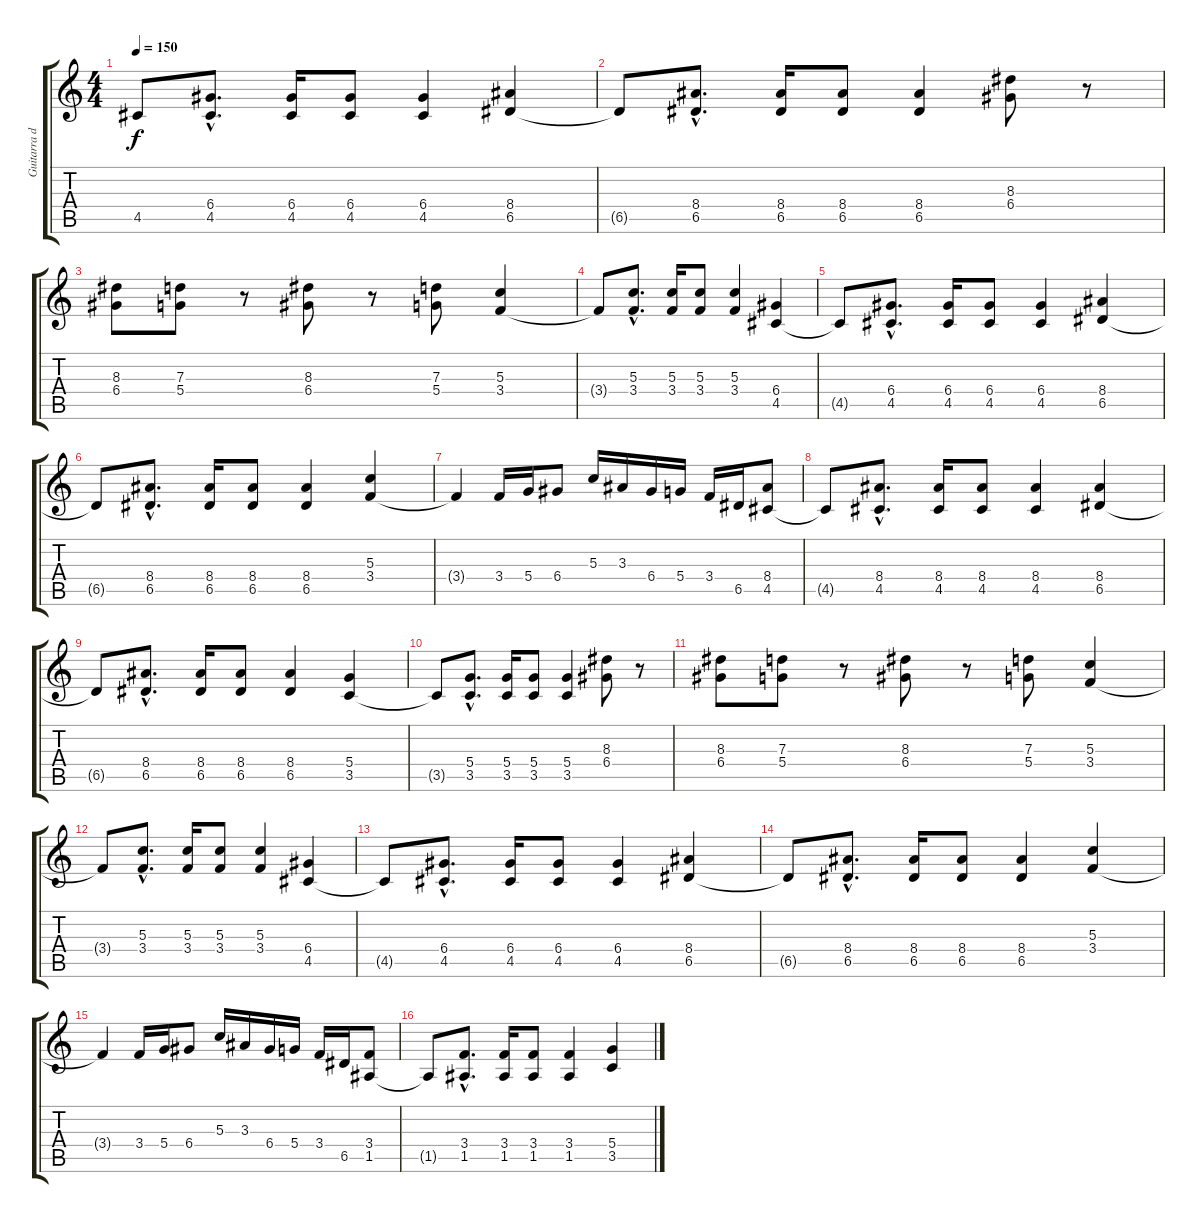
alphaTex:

\track ("Guitarra de Fondo" "Guitarra d") {instrument distortionguitar}
\staff {score tabs}
\tuning (E4 B3 G3 D3 A2 E2) {hide}
\ts (4 4)
\tempo 150
\clef g2
\ks c
4.5{t}.8{dy f} (6.4{hac} 4.5{hac}).8{d} (6.4 4.5).16 (6.4 4.5).8 (6.4 4.5).4 (8.4 6.5).4 |
6.5{t}.8 (8.4{hac} 6.5{hac}).8{d} (8.4 6.5).16 (8.4 6.5).8 (8.4 6.5).4 (8.3 6.4).8 r.8 |
(8.3 6.4).8 (7.3 5.4).8 r.8 (8.3 6.4).8 r.8 (7.3 5.4).8 (5.3 3.4).4 |
3.4{t}.8 (5.3{hac} 3.4{hac}).8{d} (5.3 3.4).16 (5.3 3.4).8 (5.3 3.4).4 (6.4 4.5).4 |
4.5{t}.8 (6.4{hac} 4.5{hac}).8{d} (6.4 4.5).16 (6.4 4.5).8 (6.4 4.5).4 (8.4 6.5).4 |
6.5{t}.8 (8.4{hac} 6.5{hac}).8{d} (8.4 6.5).16 (8.4 6.5).8 (8.4 6.5).4 (5.3 3.4).4 |
3.4{t}.4 3.4.16 5.4.16 6.4.8 5.3.16 3.3.16 6.4.16 5.4.16 3.4.16 6.5.16 (8.4 4.5).8 |
4.5{t}.8 (8.4{hac} 4.5{hac}).8{d} (8.4 4.5).16 (8.4 4.5).8 (8.4 4.5).4 (8.4 6.5).4 |
6.5{t}.8 (8.4{hac} 6.5{hac}).8{d} (8.4 6.5).16 (8.4 6.5).8 (8.4 6.5).4 (5.4 3.5).4 |
3.5{t}.8 (5.4{hac} 3.5{hac}).8{d} (5.4 3.5).16 (5.4 3.5).8 (5.4 3.5).4 (8.3 6.4).8 r.8 |
(8.3 6.4).8 (7.3 5.4).8 r.8 (8.3 6.4).8 r.8 (7.3 5.4).8 (5.3 3.4).4 |
3.4{t}.8 (5.3{hac} 3.4{hac}).8{d} (5.3 3.4).16 (5.3 3.4).8 (5.3 3.4).4 (6.4 4.5).4 |
4.5{t}.8 (6.4{hac} 4.5{hac}).8{d} (6.4 4.5).16 (6.4 4.5).8 (6.4 4.5).4 (8.4 6.5).4 |
6.5{t}.8 (8.4{hac} 6.5{hac}).8{d} (8.4 6.5).16 (8.4 6.5).8 (8.4 6.5).4 (5.3 3.4).4 |
3.4{t}.4 3.4.16 5.4.16 6.4.8 5.3.16 3.3.16 6.4.16 5.4.16 3.4.16 6.5.16 (3.4 1.5).8 |
1.5{t}.8 (3.4{hac} 1.5{hac}).8{d} (3.4 1.5).16 (3.4 1.5).8 (3.4 1.5).4 (5.4 3.5).4
